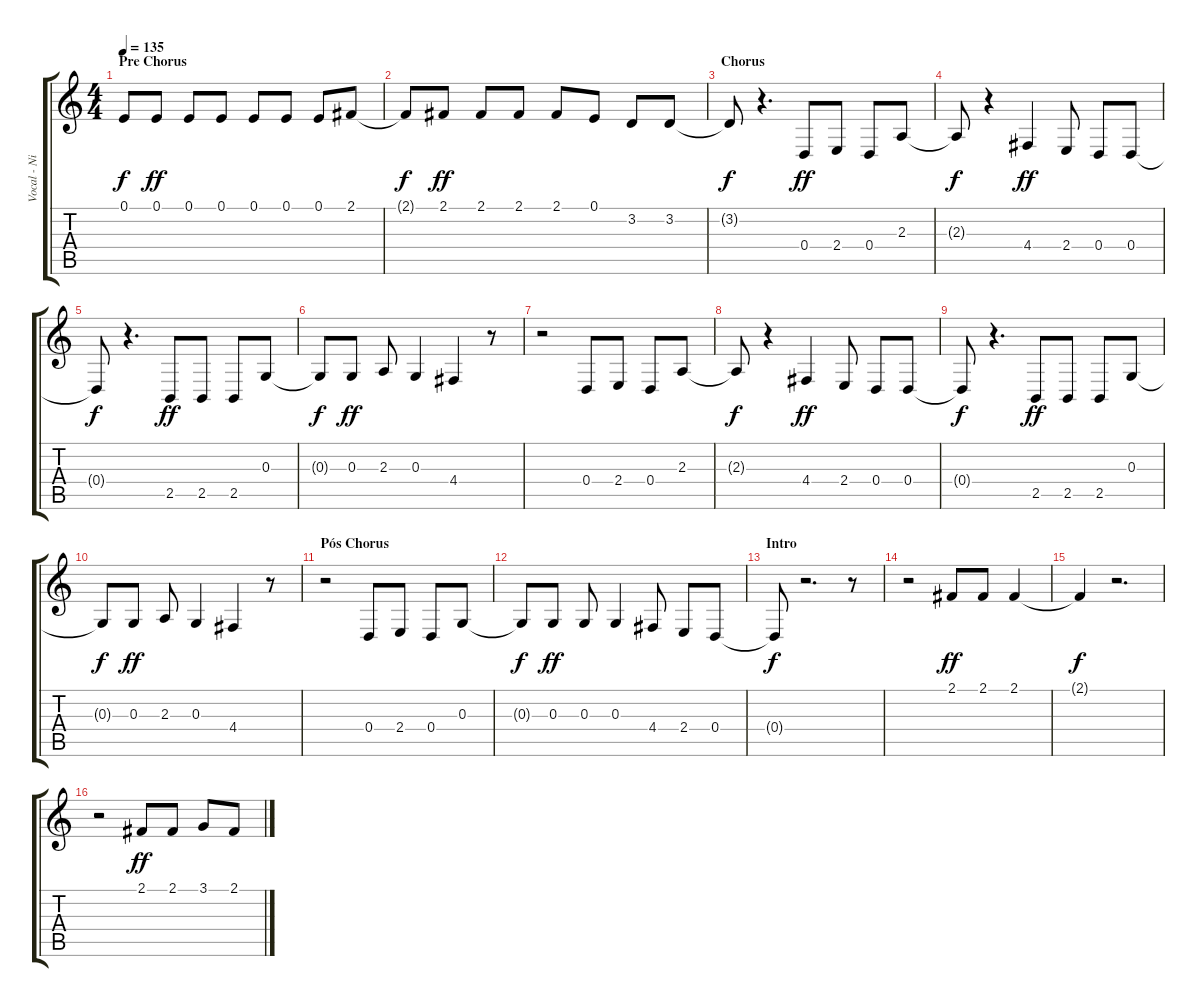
\track ("Vocal - Nikola" "Vocal - Ni") {instrument flute}
\staff {score tabs}
\tuning (E4 B3 G3 D3 A2 E2) {hide}
\ts (4 4)
\section ("" "Pre Chorus")
\tempo 135
\clef g2
\ks c
0.1{t}.8{dy f} 0.1.8{dy ff} 0.1.8 0.1.8 0.1.8 0.1.8 0.1.8 2.1.8 |
2.1{t}.8{dy f} 2.1.8{dy ff} 2.1.8 2.1.8 2.1.8 0.1.8 3.2.8 3.2.8 |
\section ("" "Chorus")
3.2{t}.8{dy f} r.4{d} 0.4.8{dy ff} 2.4.8 0.4.8 2.3.8 |
2.3{t}.8{dy f} r.4 4.4.4{dy ff} 2.4.8 0.4.8 0.4.8 |
0.4{t}.8{dy f} r.4{d} 2.5.8{dy ff} 2.5.8 2.5.8 0.3.8 |
0.3{t}.8{dy f} 0.3.8{dy ff} 2.3.8 0.3.4 4.4.4 r.8 |
r.2 0.4.8 2.4.8 0.4.8 2.3.8 |
2.3{t}.8{dy f} r.4 4.4.4{dy ff} 2.4.8 0.4.8 0.4.8 |
0.4{t}.8{dy f} r.4{d} 2.5.8{dy ff} 2.5.8 2.5.8 0.3.8 |
0.3{t}.8{dy f} 0.3.8{dy ff} 2.3.8 0.3.4 4.4.4 r.8 |
\section ("" "Pós Chorus")
r.2 0.4.8 2.4.8 0.4.8 0.3.8 |
0.3{t}.8{dy f} 0.3.8{dy ff} 0.3.8 0.3.4 4.4.8 2.4.8 0.4.8 |
\section ("" "Intro")
0.4{t}.8{dy f} r.2{d} r.8 |
r.2 2.1.8{dy ff} 2.1.8 2.1.4 |
2.1{t}.4{dy f} r.2{d} |
r.2 2.1.8{dy ff} 2.1.8 3.1.8 2.1.8
